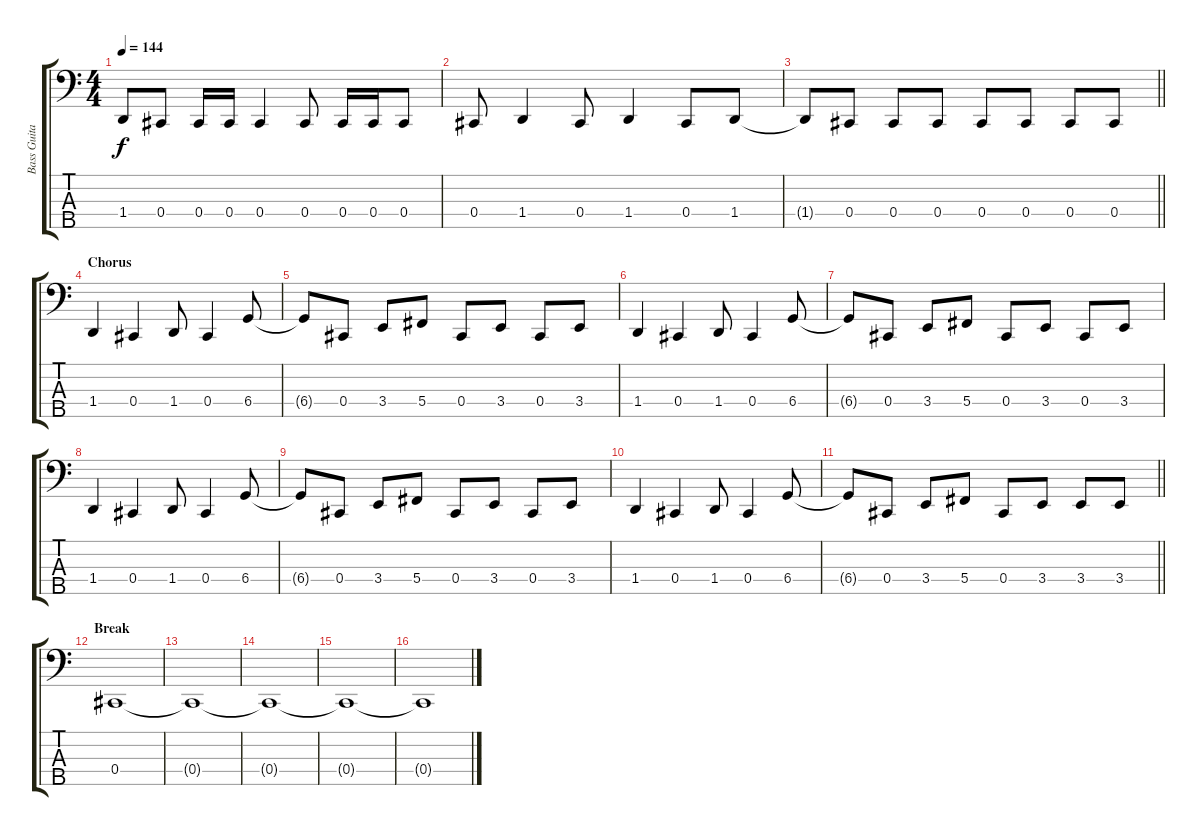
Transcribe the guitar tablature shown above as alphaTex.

\track ("Bass Guitar" "Bass Guita") {instrument electricbassfinger}
\staff {score tabs}
\tuning (Gb2 Db2 Ab1 Db1 Ab0) {hide}
\ts (4 4)
\tempo 144
\clef f4
\ks c
1.4{t}.8{dy f} 0.4.8 0.4.16 0.4.16 0.4.4 0.4.8 0.4.16 0.4.16 0.4.8 |
0.4.8 1.4.4 0.4.8 1.4.4 0.4.8 1.4.8 |
\barLineRight lightlight
1.4{t}.8 0.4.8 0.4.8 0.4.8 0.4.8 0.4.8 0.4.8 0.4.8 |
\section ("" "Chorus")
1.4.4 0.4.4 1.4.8 0.4.4 6.4.8 |
6.4{t}.8 0.4.8 3.4.8 5.4.8 0.4.8 3.4.8 0.4.8 3.4.8 |
1.4.4 0.4.4 1.4.8 0.4.4 6.4.8 |
6.4{t}.8 0.4.8 3.4.8 5.4.8 0.4.8 3.4.8 0.4.8 3.4.8 |
1.4.4 0.4.4 1.4.8 0.4.4 6.4.8 |
6.4{t}.8 0.4.8 3.4.8 5.4.8 0.4.8 3.4.8 0.4.8 3.4.8 |
1.4.4 0.4.4 1.4.8 0.4.4 6.4.8 |
\barLineRight lightlight
6.4{t}.8 0.4.8 3.4.8 5.4.8 0.4.8 3.4.8 3.4.8 3.4.8 |
\section ("" "Break")
0.4.1 |
0.4{t}.1 |
0.4{t}.1 |
0.4{t}.1 |
0.4{t}.1
